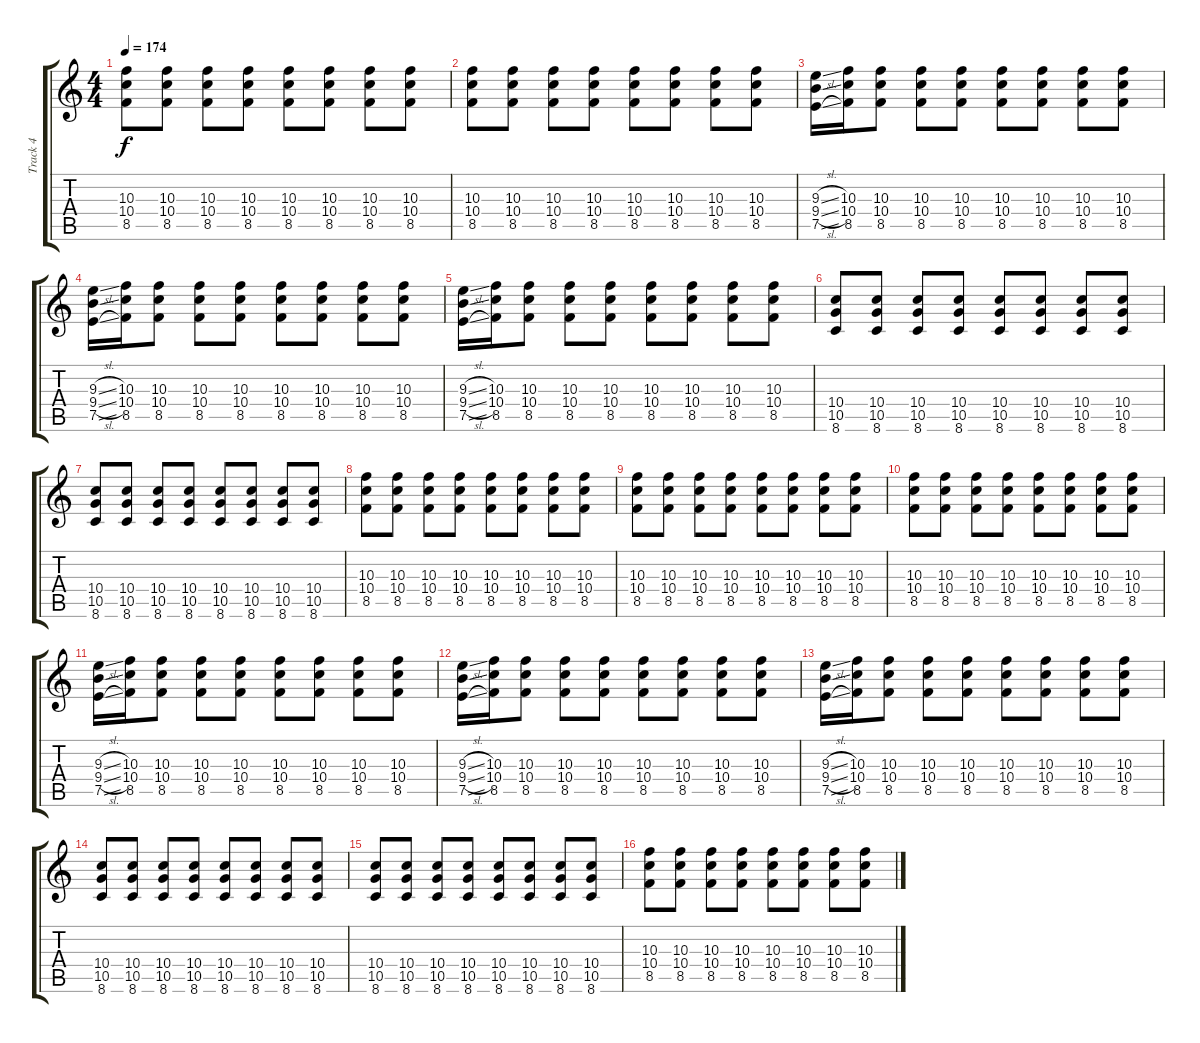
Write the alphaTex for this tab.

\track ("Track 4" "Track 4") {instrument distortionguitar}
\staff {score tabs}
\tuning (E4 B3 G3 D3 A2 E2) {hide}
\ts (4 4)
\tempo 174
\clef g2
\ks c
(10.3 10.4 8.5).8{dy f} (10.3 10.4 8.5).8 (10.3 10.4 8.5).8 (10.3 10.4 8.5).8 (10.3 10.4 8.5).8 (10.3 10.4 8.5).8 (10.3 10.4 8.5).8 (10.3 10.4 8.5).8 |
(10.3 10.4 8.5).8 (10.3 10.4 8.5).8 (10.3 10.4 8.5).8 (10.3 10.4 8.5).8 (10.3 10.4 8.5).8 (10.3 10.4 8.5).8 (10.3 10.4 8.5).8 (10.3 10.4 8.5).8 |
(9.3{sl} 9.4{sl} 7.5{sl}).16 (10.3 10.4 8.5).16 (10.3 10.4 8.5).8 (10.3 10.4 8.5).8 (10.3 10.4 8.5).8 (10.3 10.4 8.5).8 (10.3 10.4 8.5).8 (10.3 10.4 8.5).8 (10.3 10.4 8.5).8 |
(9.3{sl} 9.4{sl} 7.5{sl}).16 (10.3 10.4 8.5).16 (10.3 10.4 8.5).8 (10.3 10.4 8.5).8 (10.3 10.4 8.5).8 (10.3 10.4 8.5).8 (10.3 10.4 8.5).8 (10.3 10.4 8.5).8 (10.3 10.4 8.5).8 |
(9.3{sl} 9.4{sl} 7.5{sl}).16 (10.3 10.4 8.5).16 (10.3 10.4 8.5).8 (10.3 10.4 8.5).8 (10.3 10.4 8.5).8 (10.3 10.4 8.5).8 (10.3 10.4 8.5).8 (10.3 10.4 8.5).8 (10.3 10.4 8.5).8 |
(10.4 10.5 8.6).8 (10.4 10.5 8.6).8 (10.4 10.5 8.6).8 (10.4 10.5 8.6).8 (10.4 10.5 8.6).8 (10.4 10.5 8.6).8 (10.4 10.5 8.6).8 (10.4 10.5 8.6).8 |
(10.4 10.5 8.6).8 (10.4 10.5 8.6).8 (10.4 10.5 8.6).8 (10.4 10.5 8.6).8 (10.4 10.5 8.6).8 (10.4 10.5 8.6).8 (10.4 10.5 8.6).8 (10.4 10.5 8.6).8 |
(10.3 10.4 8.5).8 (10.3 10.4 8.5).8 (10.3 10.4 8.5).8 (10.3 10.4 8.5).8 (10.3 10.4 8.5).8 (10.3 10.4 8.5).8 (10.3 10.4 8.5).8 (10.3 10.4 8.5).8 |
(10.3 10.4 8.5).8 (10.3 10.4 8.5).8 (10.3 10.4 8.5).8 (10.3 10.4 8.5).8 (10.3 10.4 8.5).8 (10.3 10.4 8.5).8 (10.3 10.4 8.5).8 (10.3 10.4 8.5).8 |
(10.3 10.4 8.5).8 (10.3 10.4 8.5).8 (10.3 10.4 8.5).8 (10.3 10.4 8.5).8 (10.3 10.4 8.5).8 (10.3 10.4 8.5).8 (10.3 10.4 8.5).8 (10.3 10.4 8.5).8 |
(9.3{sl} 9.4{sl} 7.5{sl}).16 (10.3 10.4 8.5).16 (10.3 10.4 8.5).8 (10.3 10.4 8.5).8 (10.3 10.4 8.5).8 (10.3 10.4 8.5).8 (10.3 10.4 8.5).8 (10.3 10.4 8.5).8 (10.3 10.4 8.5).8 |
(9.3{sl} 9.4{sl} 7.5{sl}).16 (10.3 10.4 8.5).16 (10.3 10.4 8.5).8 (10.3 10.4 8.5).8 (10.3 10.4 8.5).8 (10.3 10.4 8.5).8 (10.3 10.4 8.5).8 (10.3 10.4 8.5).8 (10.3 10.4 8.5).8 |
(9.3{sl} 9.4{sl} 7.5{sl}).16 (10.3 10.4 8.5).16 (10.3 10.4 8.5).8 (10.3 10.4 8.5).8 (10.3 10.4 8.5).8 (10.3 10.4 8.5).8 (10.3 10.4 8.5).8 (10.3 10.4 8.5).8 (10.3 10.4 8.5).8 |
(10.4 10.5 8.6).8 (10.4 10.5 8.6).8 (10.4 10.5 8.6).8 (10.4 10.5 8.6).8 (10.4 10.5 8.6).8 (10.4 10.5 8.6).8 (10.4 10.5 8.6).8 (10.4 10.5 8.6).8 |
(10.4 10.5 8.6).8 (10.4 10.5 8.6).8 (10.4 10.5 8.6).8 (10.4 10.5 8.6).8 (10.4 10.5 8.6).8 (10.4 10.5 8.6).8 (10.4 10.5 8.6).8 (10.4 10.5 8.6).8 |
(10.3 10.4 8.5).8 (10.3 10.4 8.5).8 (10.3 10.4 8.5).8 (10.3 10.4 8.5).8 (10.3 10.4 8.5).8 (10.3 10.4 8.5).8 (10.3 10.4 8.5).8 (10.3 10.4 8.5).8
